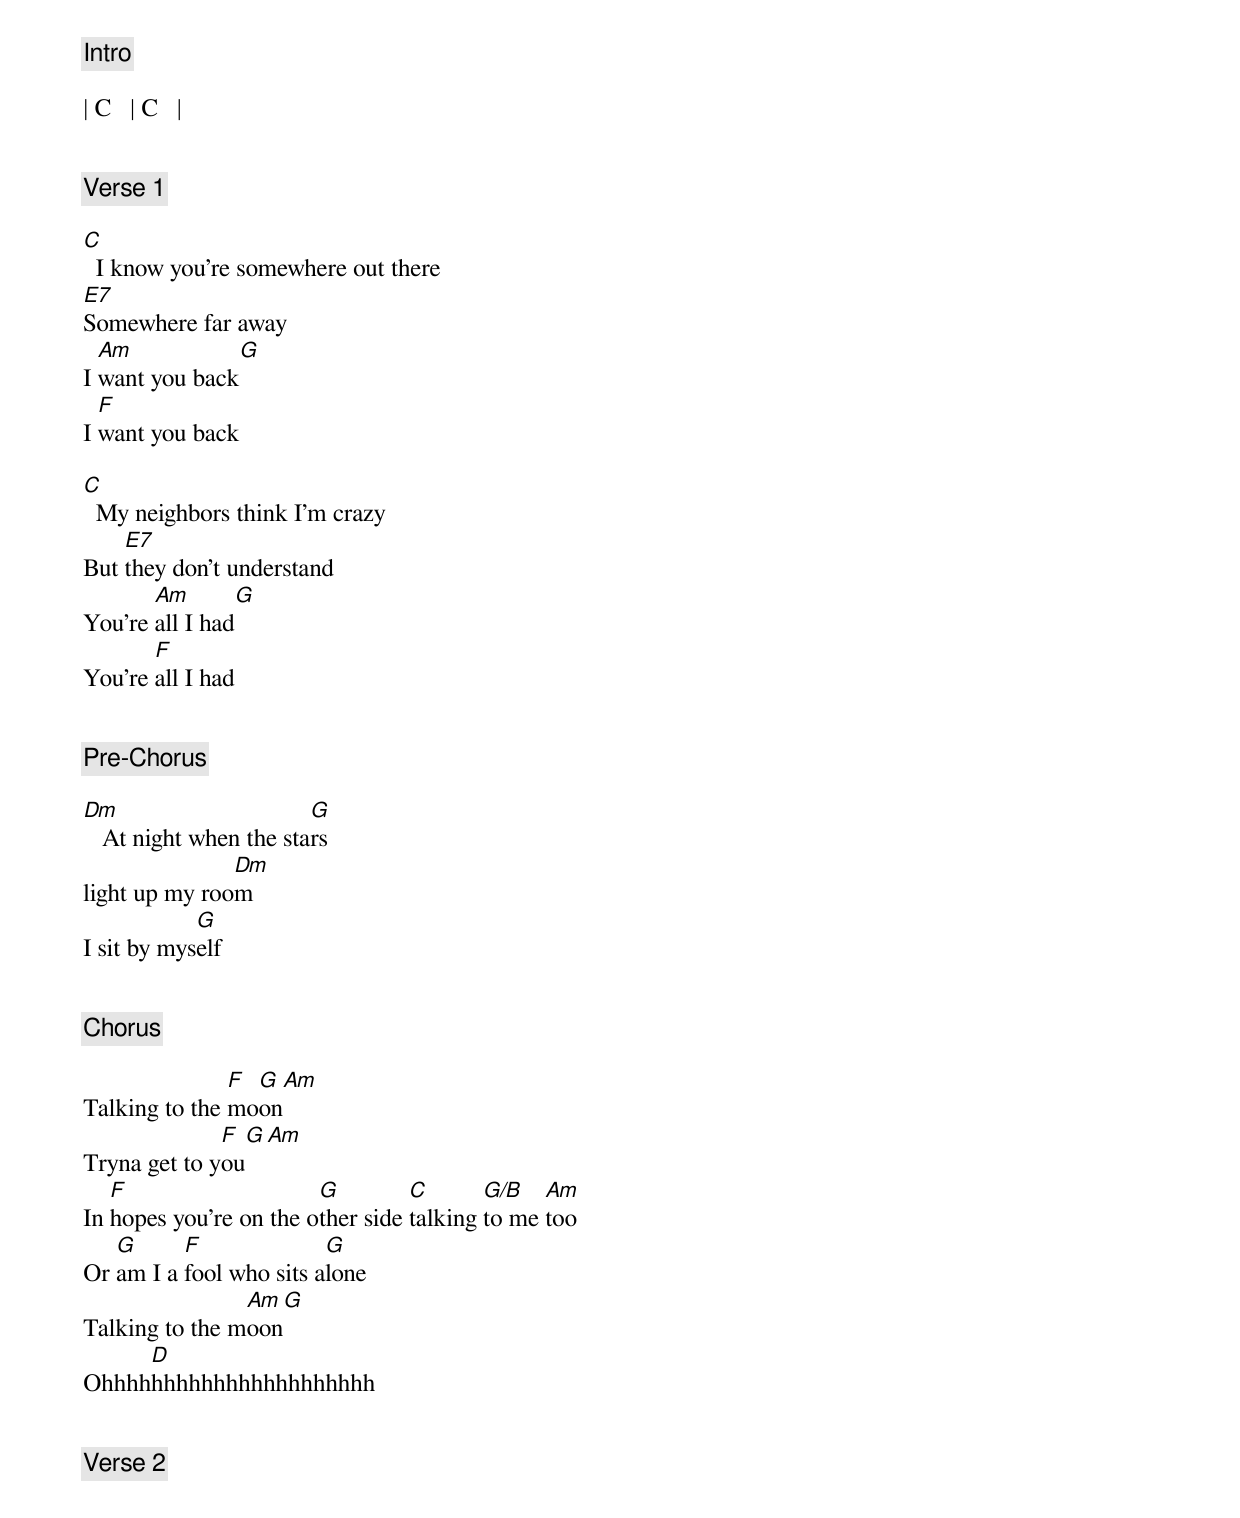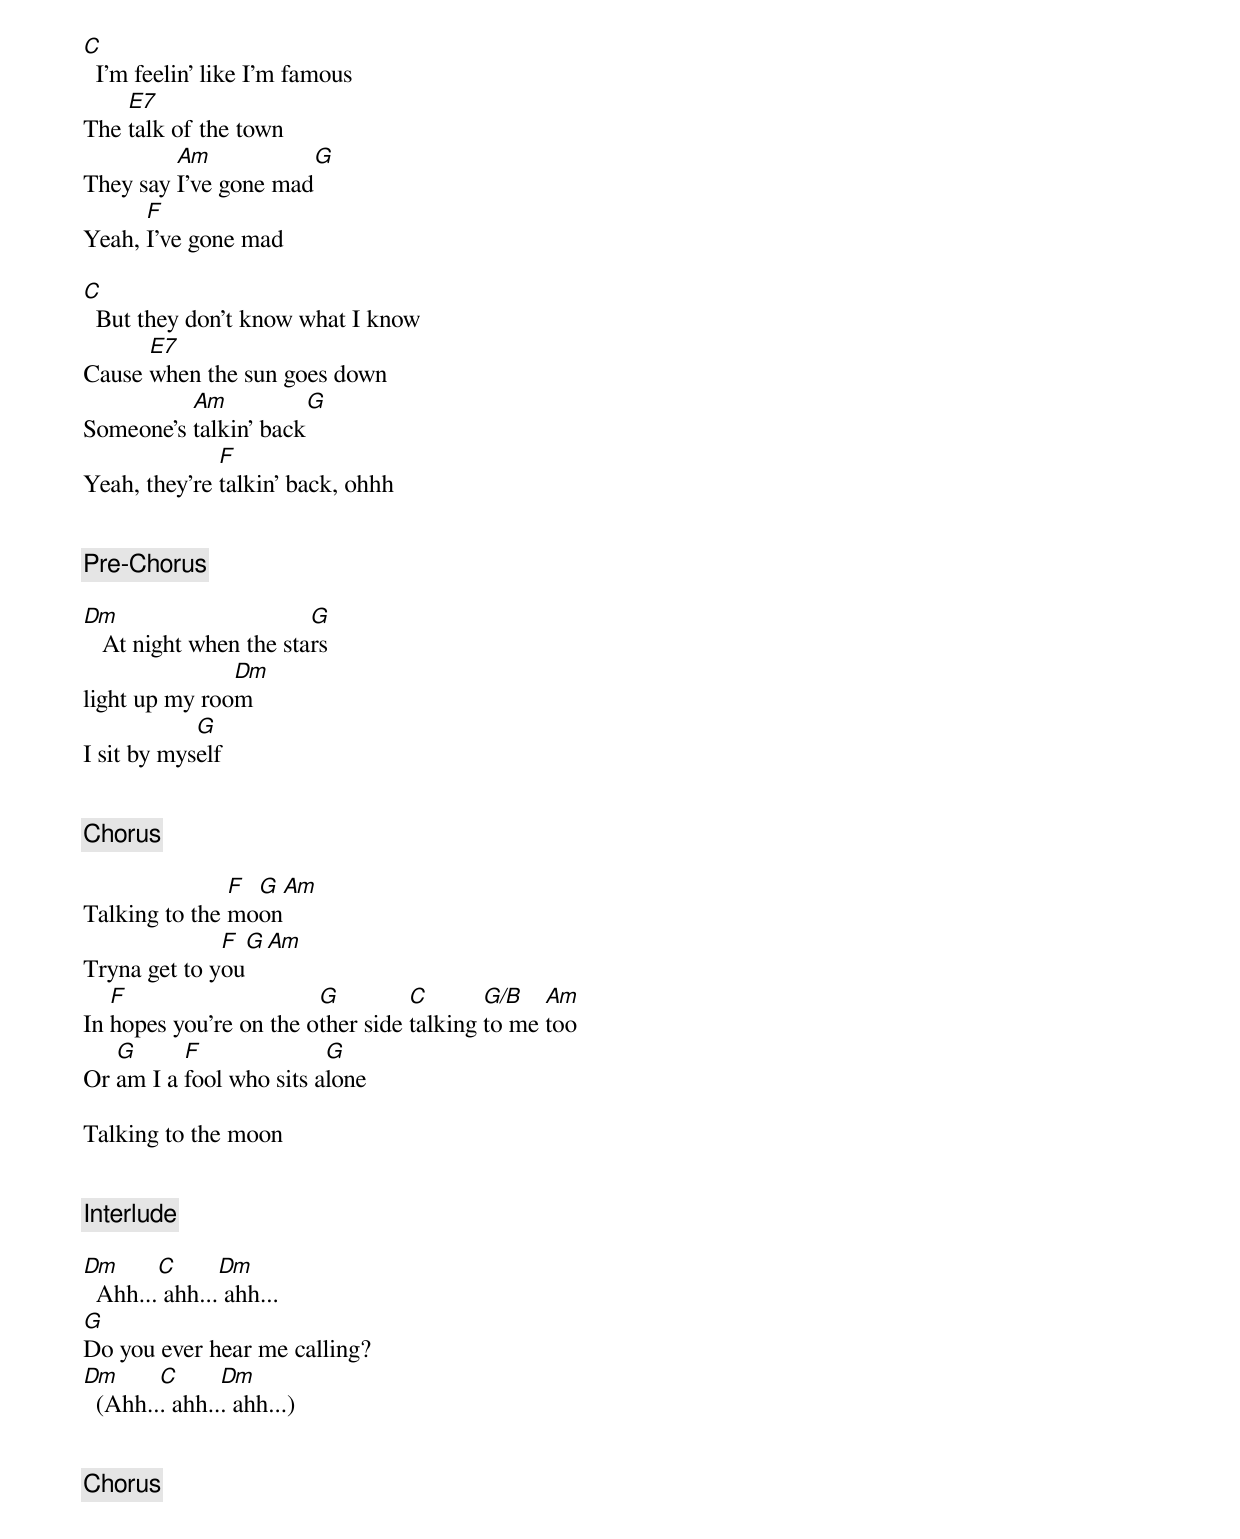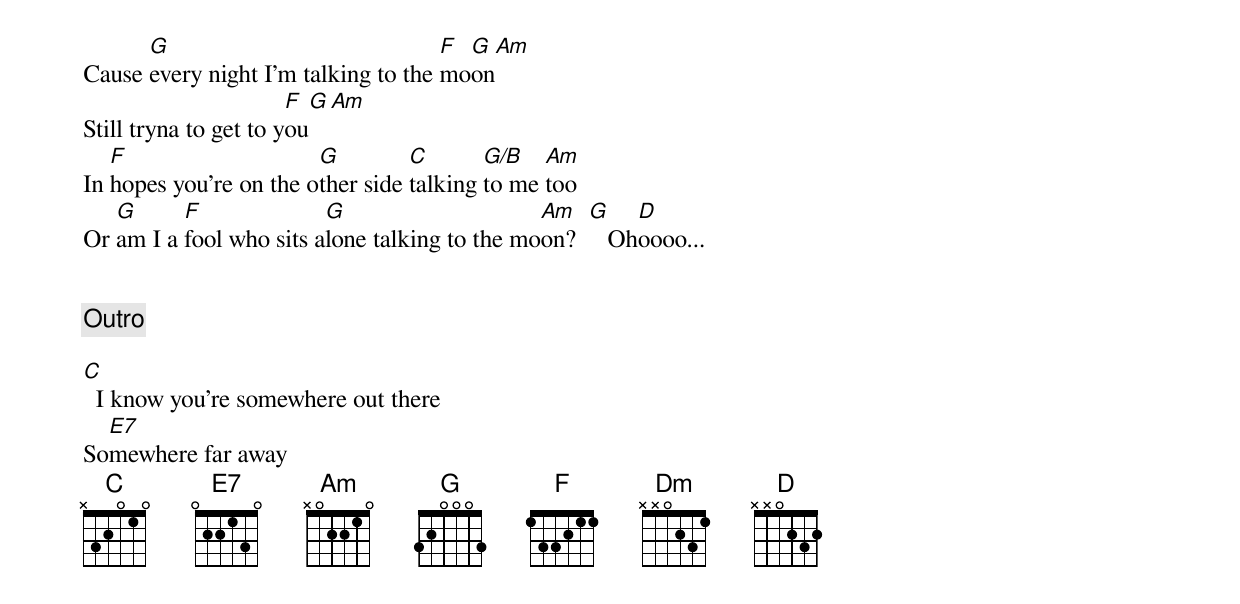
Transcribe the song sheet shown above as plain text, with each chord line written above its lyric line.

[Intro]

| C   | C   |


[Verse 1]

C
  I know you're somewhere out there
E7
Somewhere far away
  Am           G
I want you back
  F
I want you back

C
  My neighbors think I'm crazy
    E7
But they don't understand
       Am        G
You're all I had
       F
You're all I had


[Pre-Chorus]

Dm                      G
   At night when the stars
               Dm
light up my room
            G
I sit by myself


[Chorus]

               F G Am
Talking to the moon
              F G Am
Tryna get to you
   F                    G         C       G/B   Am
In hopes you're on the other side talking to me too
   G      F              G
Or am I a fool who sits alone
                Am  G
Talking to the moon
     D
Ohhhhhhhhhhhhhhhhhhhhhh


[Verse 2]

C
  I'm feelin' like I'm famous
    E7
The talk of the town
         Am           G
They say I've gone mad
      F
Yeah, I've gone mad

C
  But they don't know what I know
      E7
Cause when the sun goes down
          Am           G
Someone's talkin' back
              F
Yeah, they're talkin' back, ohhh


[Pre-Chorus]

Dm                      G
   At night when the stars
               Dm
light up my room
            G
I sit by myself


[Chorus]

               F G Am
Talking to the moon
              F G Am
Tryna get to you
   F                    G         C       G/B   Am
In hopes you're on the other side talking to me too
   G      F              G
Or am I a fool who sits alone

Talking to the moon


[Interlude]

Dm      C      Dm
  Ahh... ahh... ahh...
G
Do you ever hear me calling?
Dm      C      Dm
  (Ahh... ahh... ahh...)


[Chorus]

      G                              F G Am
Cause every night I'm talking to the moon
                       F G Am
Still tryna to get to you
   F                    G         C       G/B   Am
In hopes you're on the other side talking to me too
   G      F              G                     Am   G    D
Or am I a fool who sits alone talking to the moon?     Ohoooo...


[Outro]

C
  I know you're somewhere out there
  E7
Somewhere far away
